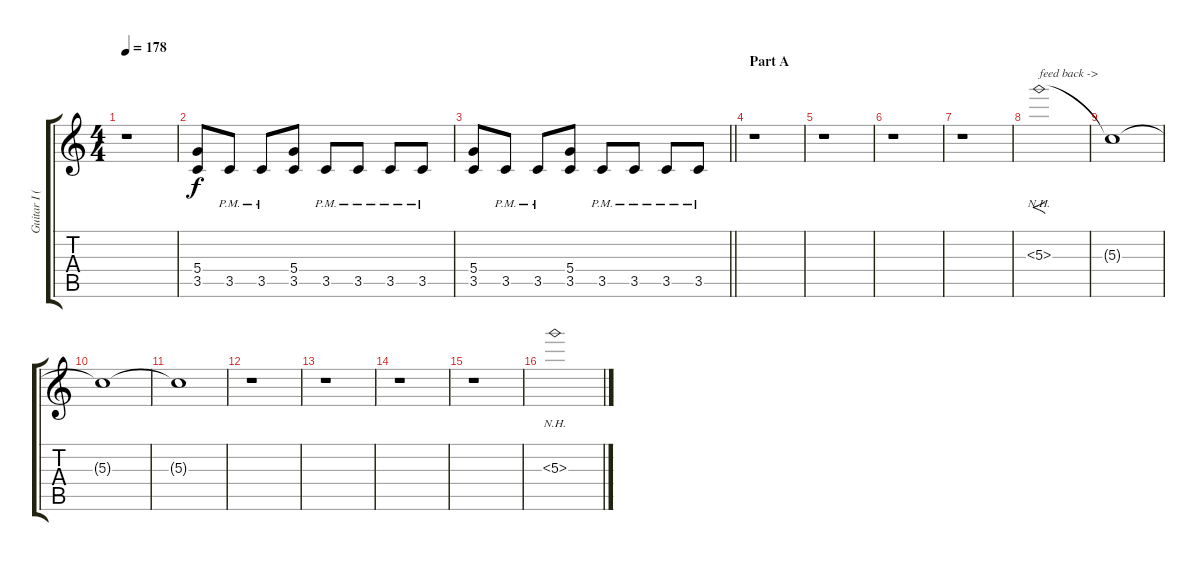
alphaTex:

\track ("Guitar I (Daita)" "Guitar I (") {instrument distortionguitar}
\staff {score tabs}
\tuning (E4 B3 G3 D3 A2 E2) {hide}
\ts (4 4)
\tempo 178
\clef g2
\ks c
r.1{dy f} |
(5.4 3.5).8 3.5{pm}.8 3.5{pm}.8 (5.4 3.5).8 3.5{pm}.8 3.5{pm}.8 3.5{pm}.8 3.5{pm}.8 |
\barLineRight lightlight
(5.4 3.5).8 3.5{pm}.8 3.5{pm}.8 (5.4 3.5).8 3.5{pm}.8 3.5{pm}.8 3.5{pm}.8 3.5{pm}.8 |
\section ("" "Part A")
r.1 |
r.1 |
r.1 |
r.1 |
5.3{nh}.1{f txt "feed back ->" instrument guitarharmonics} |
5.3{t}.1 |
5.3{t}.1 |
5.3{t}.1 |
r.1 |
r.1 |
r.1 |
r.1 |
5.3{nh}.1
